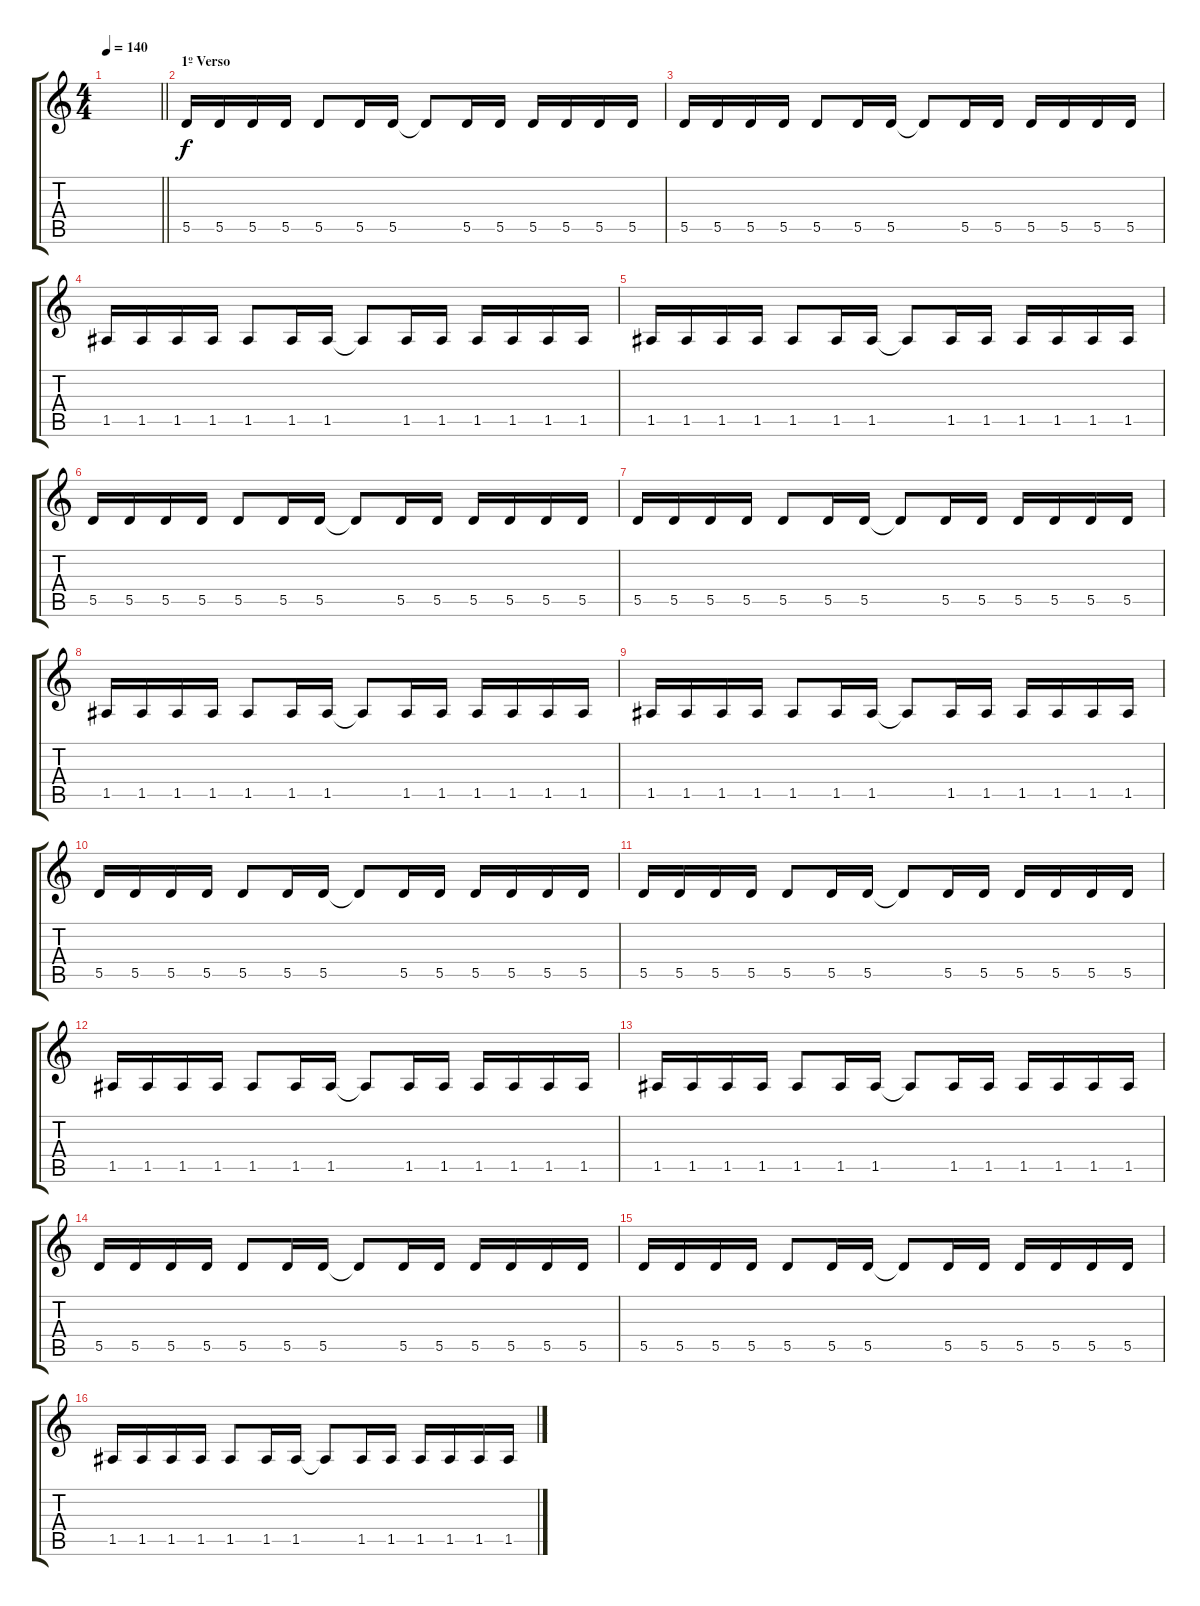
\track "" {instrument distortionguitar}
\staff {score tabs}
\tuning (E4 B3 G3 D3 A2 E2) {hide}
\ts (4 4)
\tempo 140
\clef g2
\barLineRight lightlight
\ks c
|
\section ("" "1º Verso")
5.5.16 5.5.16 5.5.16 5.5.16 5.5.8 5.5.16 5.5.16 5.5{t}.8 5.5.16 5.5.16 5.5.16 5.5.16 5.5.16 5.5.16 |
5.5.16 5.5.16 5.5.16 5.5.16 5.5.8 5.5.16 5.5.16 5.5{t}.8 5.5.16 5.5.16 5.5.16 5.5.16 5.5.16 5.5.16 |
1.5.16 1.5.16 1.5.16 1.5.16 1.5.8 1.5.16 1.5.16 1.5{t}.8 1.5.16 1.5.16 1.5.16 1.5.16 1.5.16 1.5.16 |
1.5.16 1.5.16 1.5.16 1.5.16 1.5.8 1.5.16 1.5.16 1.5{t}.8 1.5.16 1.5.16 1.5.16 1.5.16 1.5.16 1.5.16 |
5.5.16 5.5.16 5.5.16 5.5.16 5.5.8 5.5.16 5.5.16 5.5{t}.8 5.5.16 5.5.16 5.5.16 5.5.16 5.5.16 5.5.16 |
5.5.16 5.5.16 5.5.16 5.5.16 5.5.8 5.5.16 5.5.16 5.5{t}.8 5.5.16 5.5.16 5.5.16 5.5.16 5.5.16 5.5.16 |
1.5.16 1.5.16 1.5.16 1.5.16 1.5.8 1.5.16 1.5.16 1.5{t}.8 1.5.16 1.5.16 1.5.16 1.5.16 1.5.16 1.5.16 |
1.5.16 1.5.16 1.5.16 1.5.16 1.5.8 1.5.16 1.5.16 1.5{t}.8 1.5.16 1.5.16 1.5.16 1.5.16 1.5.16 1.5.16 |
5.5.16 5.5.16 5.5.16 5.5.16 5.5.8 5.5.16 5.5.16 5.5{t}.8 5.5.16 5.5.16 5.5.16 5.5.16 5.5.16 5.5.16 |
5.5.16 5.5.16 5.5.16 5.5.16 5.5.8 5.5.16 5.5.16 5.5{t}.8 5.5.16 5.5.16 5.5.16 5.5.16 5.5.16 5.5.16 |
1.5.16 1.5.16 1.5.16 1.5.16 1.5.8 1.5.16 1.5.16 1.5{t}.8 1.5.16 1.5.16 1.5.16 1.5.16 1.5.16 1.5.16 |
1.5.16 1.5.16 1.5.16 1.5.16 1.5.8 1.5.16 1.5.16 1.5{t}.8 1.5.16 1.5.16 1.5.16 1.5.16 1.5.16 1.5.16 |
5.5.16 5.5.16 5.5.16 5.5.16 5.5.8 5.5.16 5.5.16 5.5{t}.8 5.5.16 5.5.16 5.5.16 5.5.16 5.5.16 5.5.16 |
5.5.16 5.5.16 5.5.16 5.5.16 5.5.8 5.5.16 5.5.16 5.5{t}.8 5.5.16 5.5.16 5.5.16 5.5.16 5.5.16 5.5.16 |
1.5.16 1.5.16 1.5.16 1.5.16 1.5.8 1.5.16 1.5.16 1.5{t}.8 1.5.16 1.5.16 1.5.16 1.5.16 1.5.16 1.5.16
